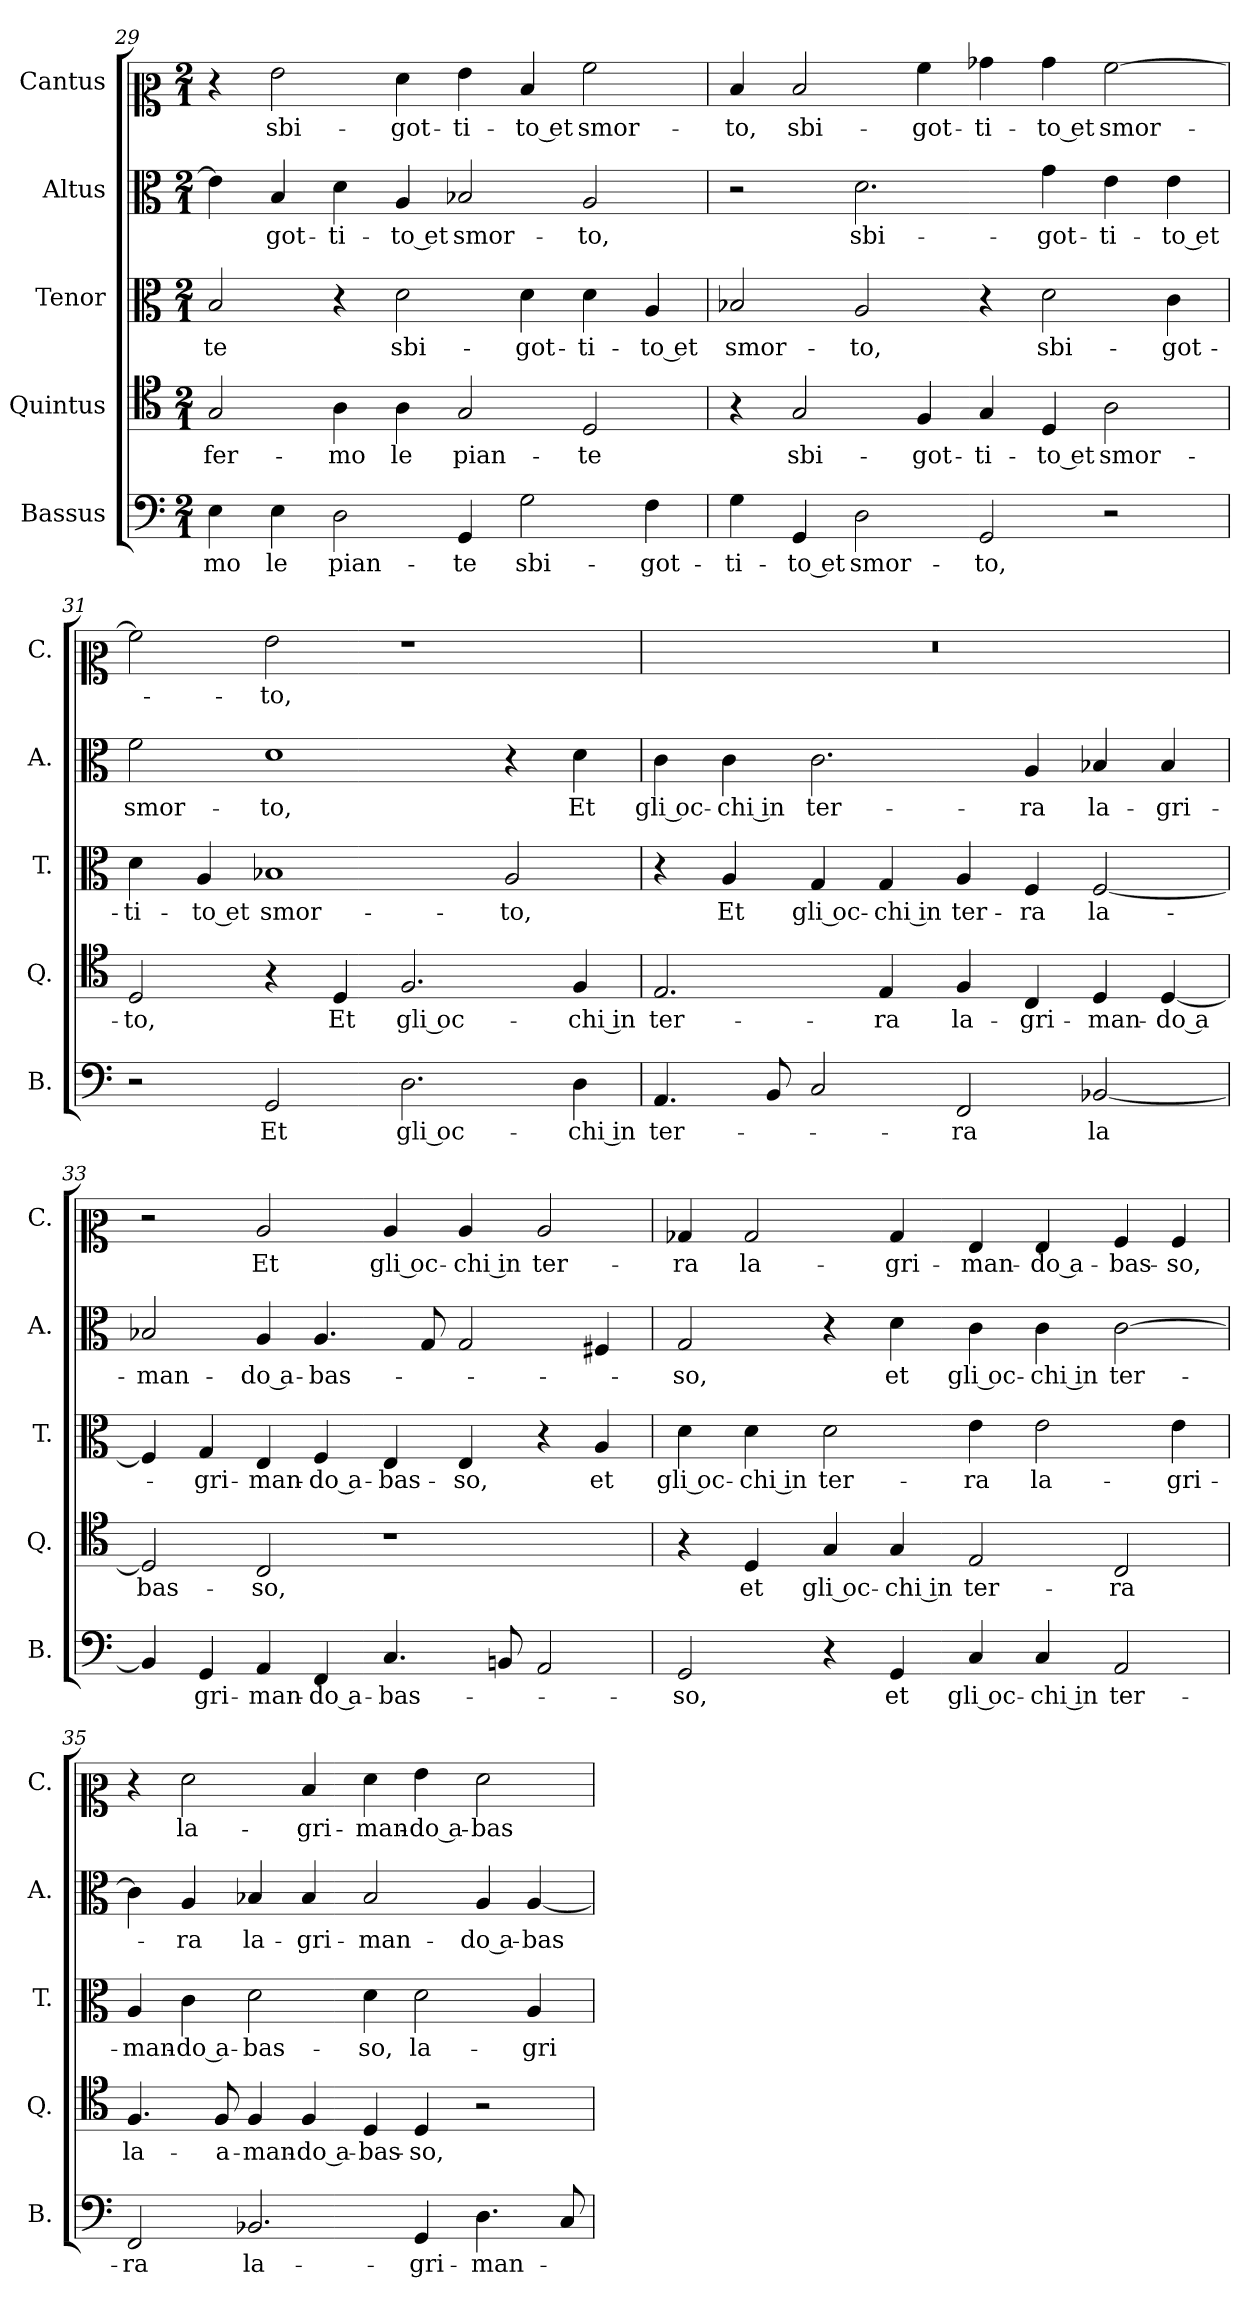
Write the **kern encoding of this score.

**kern	**text	**kern	**text	**kern	**text	**kern	**text	**kern	**text
*part5	*part5	*part4	*part4	*part3	*part3	*part2	*part2	*part1	*part1
*staff5	*staff5	*staff4	*staff4	*staff3	*staff3	*staff2	*staff2	*staff1	*staff1
*I"Bassus	*	*I"Quintus	*	*I"Tenor	*	*I"Altus	*	*I"Cantus	*
*I'B.	*	*I'Q.	*	*I'T.	*	*I'A.	*	*I'C.	*
!!LO:PB:g=z
*clefF4	*	*clefC4	*	*clefC3	*	*clefC3	*	*clefC2	*
*k[]	*	*k[]	*	*k[]	*	*k[]	*	*k[]	*
*M2/1	*	*M2/1	*	*M2/1	*	*M2/1	*	*M2/1	*
=29	=29	=29	=29	=29	=29	=29	=29	=29	=29
4E\	mo	2G/	fer-	2B/	-te	4e\]	.	4r	.
4E\	le	.	.	.	.	4B/	-got-	2g\	sbi-
2D\	pian-	4A\	-mo	4r	.	4d\	-ti-	.	.
.	.	4A\	le	2d\	sbi-	4A/	-to et	4f\	-got-
4GG/	-te	2G/	pian-	.	.	2B-X/	smor-	4g\	-ti-
2G\	sbi-	.	.	4d\	-got-	.	.	4d/	-to et
.	.	2D/	-te	4d\	-ti-	2A/	-to,	2a\	smor-
4F\	-got-	.	.	4A/	-to et	.	.	.	.
=30	=30	=30	=30	=30	=30	=30	=30	=30	=30
4G\	-ti-	4r	.	2B-X/	smor-	2r	.	4d/	-to,
4GG/	-to et	2G/	sbi-	.	.	.	.	2d/	sbi-
2D\	smor-	.	.	2A/	-to,	2.d\	sbi-	.	.
.	.	4F/	-got-	.	.	.	.	4a\	-got-
2GG/	-to,	4G/	-ti-	4r	.	.	.	4b-X\	-ti-
.	.	4D/	-to et	2d\	sbi-	4g\	-got-	4b-\	-to et
2r	.	2A\	smor-	.	.	4e\	-ti-	[2a\	smor-
.	.	.	.	4c\	-got-	4e\	-to et	.	.
=31	=31	=31	=31	=31	=31	=31	=31	=31	=31
2r	.	2D/	-to,	4d\	-ti-	2f\	smor-	2a\]	.
.	.	.	.	4A/	-to et	.	.	.	.
2GG/	Et	4r	.	1B-X	smor-	1d	-to,	2g\	-to,
.	.	4D/	Et	.	.	.	.	.	.
2.D\	gli oc-	2.F/	gli oc-	.	.	.	.	1r	.
.	.	.	.	2A/	-to,	4r	.	.	.
4D\	-chi in	4F/	-chi in	.	.	4d\	Et	.	.
!!LO:LB:g=z
=32	=32	=32	=32	=32	=32	=32	=32	=32	=32
4.AA/	ter-	2.E/	ter-	4r	.	4c\	gli oc-	0r	.
.	.	.	.	4A/	Et	4c\	-chi in	.	.
8BB/	.	.	.	.	.	.	.	.	.
2C/	.	.	.	4G/	gli oc-	2.c\	ter-	.	.
.	.	4E/	-ra	4G/	-chi in	.	.	.	.
2FF/	-ra	4F/	la-	4A/	ter-	.	.	.	.
.	.	4C/	-gri-	4F/	-ra	4A/	-ra	.	.
[2BB-X/	la	4D/	-man-	[2F/	la-	4B-X/	la-	.	.
.	.	[4D/	-do a	.	.	4B-/	-gri­-	.	.
=33	=33	=33	=33	=33	=33	=33	=33	=33	=33
4BB-/]	.	2D/]	bas-	4F/]	.	2B-X/	-man-	2r	.
4GG/	gri-	.	.	4G/	-gri-	.	.	.	.
4AA/	-man-	2C/	-so,	4E/	-man-	4A/	-do a-	2c/	Et
4FF/	-do a-	.	.	4F/	-do a-	4.A/	-bas-	.	.
4.C/	-bas-	1r	.	4E/	-bas-	.	.	4c/	gli oc-
.	.	.	.	.	.	8G/	.	.	.
.	.	.	.	4E/	-so,	2G/	.	4c/	-chi in
8BBni/	.	.	.	.	.	.	.	.	.
2AA/	.	.	.	4r	.	.	.	2c/	ter-
.	.	.	.	4A/	et	4F#X/	.	.	.
!!LO:LB:g=z
=34	=34	=34	=34	=34	=34	=34	=34	=34	=34
2GG/	-so,	4r	.	4d\	gli oc-	2G/	-so,	4B-X/	-ra
.	.	4D/	et	4d\	-chi in	.	.	2B-/	la-
4r	.	4G/	gli oc-	2d\	ter-	4r	.	.	.
4GG/	et	4G/	-chi in	.	.	4d\	et	4B-/	-gri-
4C/	gli oc-	2E/	ter-	4e\	-ra	4c\	gli oc-	4G/	-man-
4C/	-chi in	.	.	2e\	la-	4c\	-chi in	4G/	-do a-
2AA/	ter-	2C/	-ra	.	.	[2c\	ter-	4A/	-bas-
.	.	.	.	4e\	-gri-	.	.	4A/	-so,
=35	=35	=35	=35	=35	=35	=35	=35	=35	=35
2FF/	-ra	4.F/	la-	4A/	-man-	4c\]	.	4r	.
.	.	.	.	4c\	-do a-	4A/	-ra	2f\	la-
.	.	8F/	-a-	.	.	.	.	.	.
2.BB-X/	la-	4F/	-man-	2d\	-bas-	4B-X/	la-	.	.
.	.	4F/	-do a-	.	.	4B-/	-gri-	4d/	-gri-
.	.	4D/	-bas-	4d\	-so,	2B-/	-man-	4f\	-man-
4GG/	-gri-	4D/	-so,	2d\	la-	.	.	4g\	-do a-
4.D\	-man-	2r	.	.	.	4A/	-do a-	2f\	-bas-
.	.	.	.	4A/	-gri-	[4A/	-bas-	.	.
8C/	.	.	.	.	.	.	.	.	.
=	=	=	=	=	=	=	=	=	=
*-	*-	*-	*-	*-	*-	*-	*-	*-	*-
